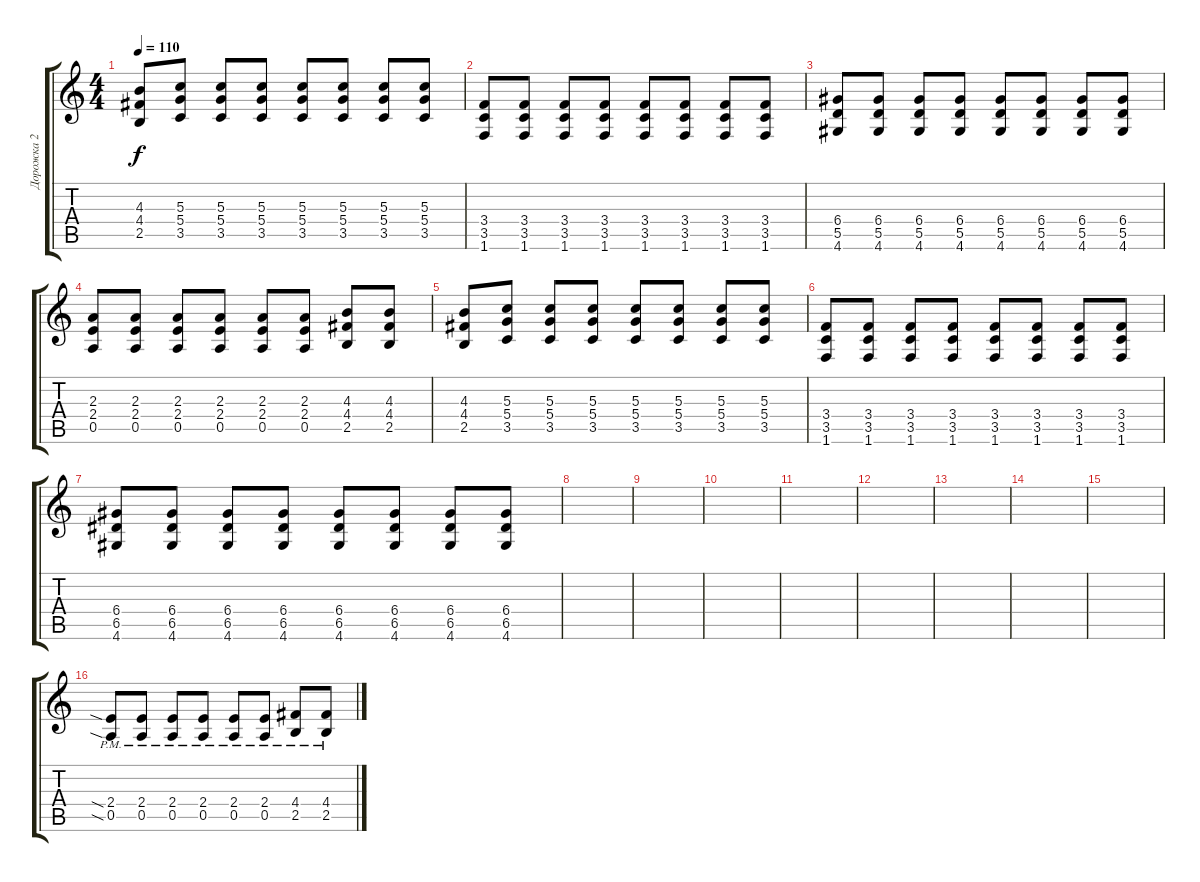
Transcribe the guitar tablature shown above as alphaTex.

\track ("Дорожка 2" "Дорожка 2") {instrument distortionguitar}
\staff {score tabs}
\tuning (E4 B3 G3 D3 A2 E2) {hide}
\ts (4 4)
\tempo 110
\clef g2
\ks c
(4.3 4.4 2.5).8{dy f} (5.3 5.4 3.5).8 (5.3 5.4 3.5).8 (5.3 5.4 3.5).8 (5.3 5.4 3.5).8 (5.3 5.4 3.5).8 (5.3 5.4 3.5).8 (5.3 5.4 3.5).8 |
(3.4 3.5 1.6).8 (3.4 3.5 1.6).8 (3.4 3.5 1.6).8 (3.4 3.5 1.6).8 (3.4 3.5 1.6).8 (3.4 3.5 1.6).8 (3.4 3.5 1.6).8 (3.4 3.5 1.6).8 |
(6.4 5.5 4.6).8 (6.4 5.5 4.6).8 (6.4 5.5 4.6).8 (6.4 5.5 4.6).8 (6.4 5.5 4.6).8 (6.4 5.5 4.6).8 (6.4 5.5 4.6).8 (6.4 5.5 4.6).8 |
(2.3 2.4 0.5).8 (2.3 2.4 0.5).8 (2.3 2.4 0.5).8 (2.3 2.4 0.5).8 (2.3 2.4 0.5).8 (2.3 2.4 0.5).8 (4.3 4.4 2.5).8 (4.3 4.4 2.5).8 |
(4.3 4.4 2.5).8 (5.3 5.4 3.5).8 (5.3 5.4 3.5).8 (5.3 5.4 3.5).8 (5.3 5.4 3.5).8 (5.3 5.4 3.5).8 (5.3 5.4 3.5).8 (5.3 5.4 3.5).8 |
(3.4 3.5 1.6).8 (3.4 3.5 1.6).8 (3.4 3.5 1.6).8 (3.4 3.5 1.6).8 (3.4 3.5 1.6).8 (3.4 3.5 1.6).8 (3.4 3.5 1.6).8 (3.4 3.5 1.6).8 |
(6.4 6.5 4.6).8 (6.4 6.5 4.6).8 (6.4 6.5 4.6).8 (6.4 6.5 4.6).8 (6.4 6.5 4.6).8 (6.4 6.5 4.6).8 (6.4 6.5 4.6).8 (6.4 6.5 4.6).8 |
|
|
|
|
|
|
|
|
(2.4{sia pm} 0.5{sia pm}).8 (2.4{pm} 0.5{pm}).8 (2.4{pm} 0.5{pm}).8 (2.4{pm} 0.5{pm}).8 (2.4{pm} 0.5{pm}).8 (2.4{pm} 0.5{pm}).8 (4.4{pm} 2.5{pm}).8 (4.4{pm} 2.5{pm}).8
